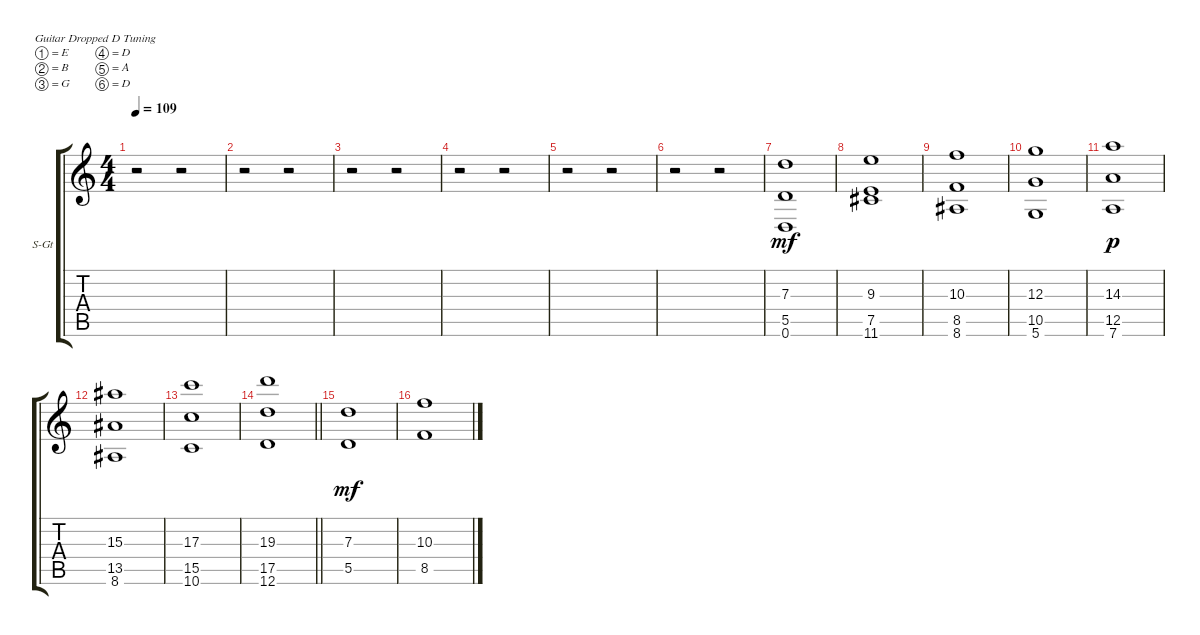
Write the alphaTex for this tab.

\bracketExtendMode groupsimilarinstruments
\firstSystemTrackNameOrientation horizontal
\otherSystemsTrackNameOrientation horizontal
\track ("Keyboard (Christian)" "S-Gt") {instrument fx1rain}
\staff {score tabs}
\tuning (E4 B3 G3 D3 A2 D2)
\displaytranspose 12
\ts (4 4)
\tempo 109
\clef g2
\ks c
r.2{dy f} r.2 |
r.2 r.2 |
r.2 r.2 |
r.2 r.2 |
r.2 r.2 |
r.2 r.2 |
(7.3 5.5 0.6).1{dy mf} |
(9.3 7.5 11.6).1 |
(10.3 8.5 8.6).1 |
(12.3 10.5 5.6).1 |
(14.3 12.5 7.6).1{dy p} |
(15.3 13.5 8.6).1 |
(17.3 15.5 10.6).1 |
\barLineRight lightlight
(19.3 17.5 12.6).1 |
(7.3 5.5).1{dy mf} |
(10.3 8.5).1
